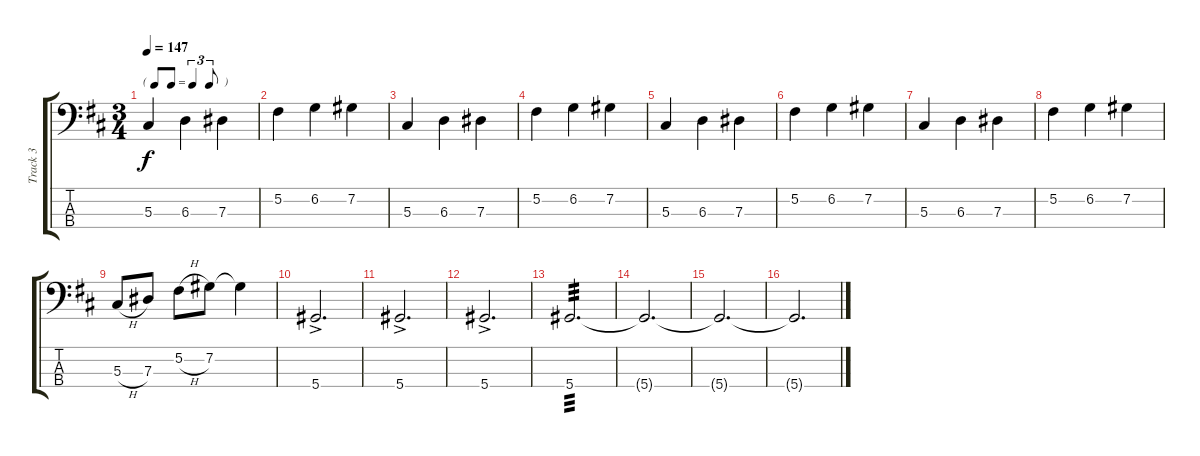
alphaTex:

\track ("Track 3" "Track 3") {instrument electricbassfinger}
\staff {score tabs}
\tuning (Gb2 Db2 Ab1 Eb1) {hide}
\ts (3 4)
\tf triplet8th
\tempo 147
\clef f4
\ks d
5.3.4{dy f} 6.3.4 7.3.4 |
5.2.4 6.2.4 7.2.4 |
5.3.4 6.3.4 7.3.4 |
5.2.4 6.2.4 7.2.4 |
5.3.4 6.3.4 7.3.4 |
5.2.4 6.2.4 7.2.4 |
5.3.4 6.3.4 7.3.4 |
5.2.4 6.2.4 7.2.4 |
5.3{h}.8 7.3.8 5.2{h}.8 7.2.8 7.2{t}.4 |
5.4{ac}.2{d} |
5.4{ac}.2{d} |
5.4{ac}.2{d} |
5.4.2{d tp 3} |
5.4{t}.2{d} |
5.4{t}.2{d} |
5.4{t}.2{d}
